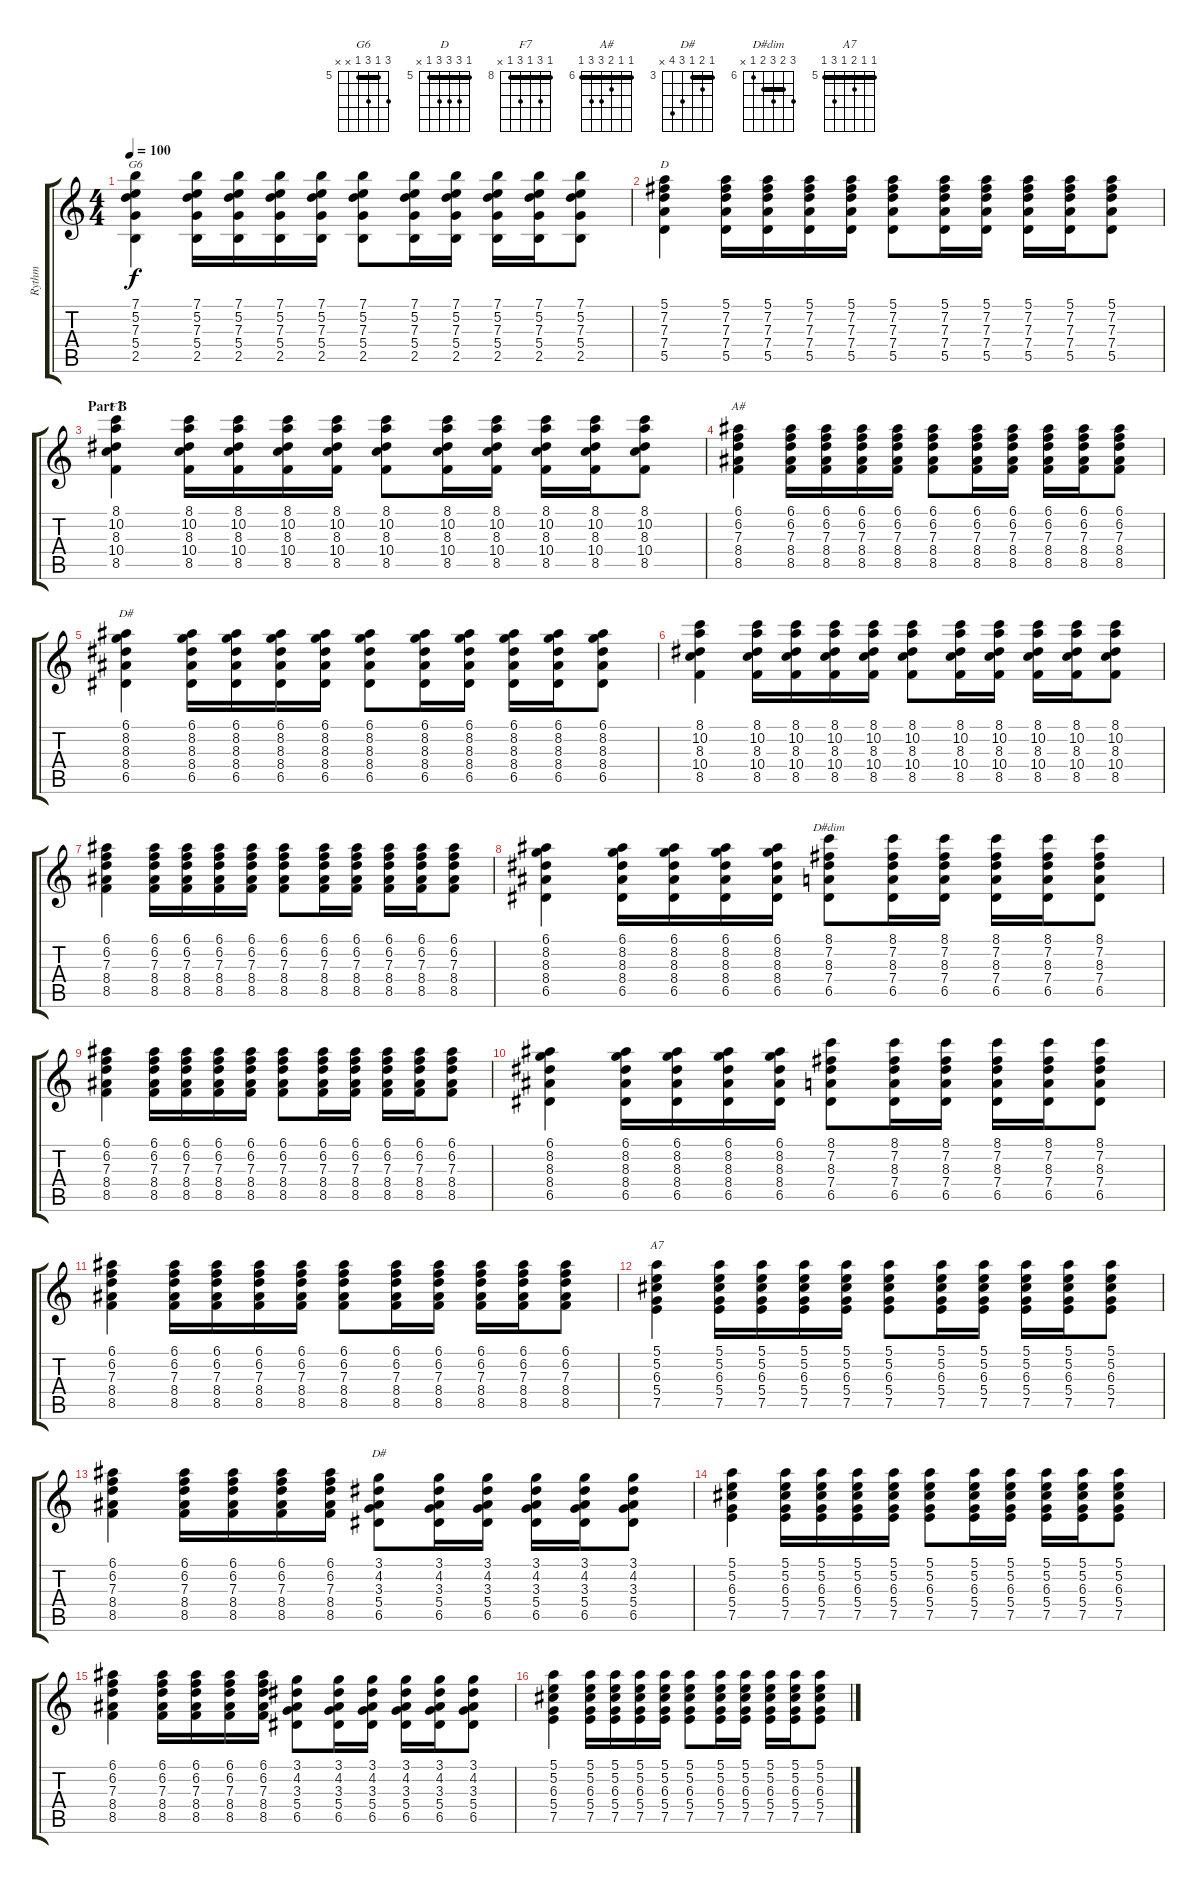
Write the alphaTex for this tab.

\track ("Rythm" "Rythm") {instrument acousticguitarsteel}
\staff {score tabs}
\tuning (E4 B3 G3 D3 A2 E2) {hide}
\chord ("G6" 7 5 7 5 x x) {firstfret 5 barre 5}
\chord ("D" 5 7 7 7 5 x) {firstfret 5 barre 5}
\chord ("F7" 8 10 8 10 8 x) {firstfret 8 barre 8}
\chord ("A#" 6 6 7 8 8 6) {firstfret 6 barre 6}
\chord ("D#" 6 8 8 8 6 x) {firstfret 6 barre 6}
\chord ("D#dim" 8 7 8 7 6 x) {firstfret 6 barre 7}
\chord ("A7" 5 5 6 5 7 5) {firstfret 5 barre 5}
\chord ("D#" 3 4 3 5 6 x) {firstfret 3 barre 3}
\ts (4 4)
\tempo 100
\clef g2
\ks c
(7.1 5.2 7.3 5.4 2.5).4{ch "G6" dy f} (7.1 5.2 7.3 5.4 2.5).16 (7.1 5.2 7.3 5.4 2.5).16 (7.1 5.2 7.3 5.4 2.5).16 (7.1 5.2 7.3 5.4 2.5).16 (7.1 5.2 7.3 5.4 2.5).8 (7.1 5.2 7.3 5.4 2.5).16 (7.1 5.2 7.3 5.4 2.5).16 (7.1 5.2 7.3 5.4 2.5).16 (7.1 5.2 7.3 5.4 2.5).16 (7.1 5.2 7.3 5.4 2.5).8 |
(5.1 7.2 7.3 7.4 5.5).4{ch "D"} (5.1 7.2 7.3 7.4 5.5).16 (5.1 7.2 7.3 7.4 5.5).16 (5.1 7.2 7.3 7.4 5.5).16 (5.1 7.2 7.3 7.4 5.5).16 (5.1 7.2 7.3 7.4 5.5).8 (5.1 7.2 7.3 7.4 5.5).16 (5.1 7.2 7.3 7.4 5.5).16 (5.1 7.2 7.3 7.4 5.5).16 (5.1 7.2 7.3 7.4 5.5).16 (5.1 7.2 7.3 7.4 5.5).8 |
\section ("" "Part B")
(8.1 10.2 8.3 10.4 8.5).4{ch "F7"} (8.1 10.2 8.3 10.4 8.5).16 (8.1 10.2 8.3 10.4 8.5).16 (8.1 10.2 8.3 10.4 8.5).16 (8.1 10.2 8.3 10.4 8.5).16 (8.1 10.2 8.3 10.4 8.5).8 (8.1 10.2 8.3 10.4 8.5).16 (8.1 10.2 8.3 10.4 8.5).16 (8.1 10.2 8.3 10.4 8.5).16 (8.1 10.2 8.3 10.4 8.5).16 (8.1 10.2 8.3 10.4 8.5).8 |
(6.1 6.2 7.3 8.4 8.5).4{ch "A#"} (6.1 6.2 7.3 8.4 8.5).16 (6.1 6.2 7.3 8.4 8.5).16 (6.1 6.2 7.3 8.4 8.5).16 (6.1 6.2 7.3 8.4 8.5).16 (6.1 6.2 7.3 8.4 8.5).8 (6.1 6.2 7.3 8.4 8.5).16 (6.1 6.2 7.3 8.4 8.5).16 (6.1 6.2 7.3 8.4 8.5).16 (6.1 6.2 7.3 8.4 8.5).16 (6.1 6.2 7.3 8.4 8.5).8 |
(6.1 8.2 8.3 8.4 6.5).4{ch "D#"} (6.1 8.2 8.3 8.4 6.5).16 (6.1 8.2 8.3 8.4 6.5).16 (6.1 8.2 8.3 8.4 6.5).16 (6.1 8.2 8.3 8.4 6.5).16 (6.1 8.2 8.3 8.4 6.5).8 (6.1 8.2 8.3 8.4 6.5).16 (6.1 8.2 8.3 8.4 6.5).16 (6.1 8.2 8.3 8.4 6.5).16 (6.1 8.2 8.3 8.4 6.5).16 (6.1 8.2 8.3 8.4 6.5).8 |
(8.1 10.2 8.3 10.4 8.5).4 (8.1 10.2 8.3 10.4 8.5).16 (8.1 10.2 8.3 10.4 8.5).16 (8.1 10.2 8.3 10.4 8.5).16 (8.1 10.2 8.3 10.4 8.5).16 (8.1 10.2 8.3 10.4 8.5).8 (8.1 10.2 8.3 10.4 8.5).16 (8.1 10.2 8.3 10.4 8.5).16 (8.1 10.2 8.3 10.4 8.5).16 (8.1 10.2 8.3 10.4 8.5).16 (8.1 10.2 8.3 10.4 8.5).8 |
(6.1 6.2 7.3 8.4 8.5).4 (6.1 6.2 7.3 8.4 8.5).16 (6.1 6.2 7.3 8.4 8.5).16 (6.1 6.2 7.3 8.4 8.5).16 (6.1 6.2 7.3 8.4 8.5).16 (6.1 6.2 7.3 8.4 8.5).8 (6.1 6.2 7.3 8.4 8.5).16 (6.1 6.2 7.3 8.4 8.5).16 (6.1 6.2 7.3 8.4 8.5).16 (6.1 6.2 7.3 8.4 8.5).16 (6.1 6.2 7.3 8.4 8.5).8 |
(6.1 8.2 8.3 8.4 6.5).4 (6.1 8.2 8.3 8.4 6.5).16 (6.1 8.2 8.3 8.4 6.5).16 (6.1 8.2 8.3 8.4 6.5).16 (6.1 8.2 8.3 8.4 6.5).16 (8.1 7.2 8.3 7.4 6.5).8{ch "D#dim"} (8.1 7.2 8.3 7.4 6.5).16 (8.1 7.2 8.3 7.4 6.5).16 (8.1 7.2 8.3 7.4 6.5).16 (8.1 7.2 8.3 7.4 6.5).16 (8.1 7.2 8.3 7.4 6.5).8 |
(6.1 6.2 7.3 8.4 8.5).4 (6.1 6.2 7.3 8.4 8.5).16 (6.1 6.2 7.3 8.4 8.5).16 (6.1 6.2 7.3 8.4 8.5).16 (6.1 6.2 7.3 8.4 8.5).16 (6.1 6.2 7.3 8.4 8.5).8 (6.1 6.2 7.3 8.4 8.5).16 (6.1 6.2 7.3 8.4 8.5).16 (6.1 6.2 7.3 8.4 8.5).16 (6.1 6.2 7.3 8.4 8.5).16 (6.1 6.2 7.3 8.4 8.5).8 |
(6.1 8.2 8.3 8.4 6.5).4 (6.1 8.2 8.3 8.4 6.5).16 (6.1 8.2 8.3 8.4 6.5).16 (6.1 8.2 8.3 8.4 6.5).16 (6.1 8.2 8.3 8.4 6.5).16 (8.1 7.2 8.3 7.4 6.5).8 (8.1 7.2 8.3 7.4 6.5).16 (8.1 7.2 8.3 7.4 6.5).16 (8.1 7.2 8.3 7.4 6.5).16 (8.1 7.2 8.3 7.4 6.5).16 (8.1 7.2 8.3 7.4 6.5).8 |
(6.1 6.2 7.3 8.4 8.5).4 (6.1 6.2 7.3 8.4 8.5).16 (6.1 6.2 7.3 8.4 8.5).16 (6.1 6.2 7.3 8.4 8.5).16 (6.1 6.2 7.3 8.4 8.5).16 (6.1 6.2 7.3 8.4 8.5).8 (6.1 6.2 7.3 8.4 8.5).16 (6.1 6.2 7.3 8.4 8.5).16 (6.1 6.2 7.3 8.4 8.5).16 (6.1 6.2 7.3 8.4 8.5).16 (6.1 6.2 7.3 8.4 8.5).8 |
(5.1 5.2 6.3 5.4 7.5).4{ch "A7"} (5.1 5.2 6.3 5.4 7.5).16 (5.1 5.2 6.3 5.4 7.5).16 (5.1 5.2 6.3 5.4 7.5).16 (5.1 5.2 6.3 5.4 7.5).16 (5.1 5.2 6.3 5.4 7.5).8 (5.1 5.2 6.3 5.4 7.5).16 (5.1 5.2 6.3 5.4 7.5).16 (5.1 5.2 6.3 5.4 7.5).16 (5.1 5.2 6.3 5.4 7.5).16 (5.1 5.2 6.3 5.4 7.5).8 |
(6.1 6.2 7.3 8.4 8.5).4 (6.1 6.2 7.3 8.4 8.5).16 (6.1 6.2 7.3 8.4 8.5).16 (6.1 6.2 7.3 8.4 8.5).16 (6.1 6.2 7.3 8.4 8.5).16 (3.1 4.2 3.3 5.4 6.5).8{ch "D#"} (3.1 4.2 3.3 5.4 6.5).16 (3.1 4.2 3.3 5.4 6.5).16 (3.1 4.2 3.3 5.4 6.5).16 (3.1 4.2 3.3 5.4 6.5).16 (3.1 4.2 3.3 5.4 6.5).8 |
(5.1 5.2 6.3 5.4 7.5).4 (5.1 5.2 6.3 5.4 7.5).16 (5.1 5.2 6.3 5.4 7.5).16 (5.1 5.2 6.3 5.4 7.5).16 (5.1 5.2 6.3 5.4 7.5).16 (5.1 5.2 6.3 5.4 7.5).8 (5.1 5.2 6.3 5.4 7.5).16 (5.1 5.2 6.3 5.4 7.5).16 (5.1 5.2 6.3 5.4 7.5).16 (5.1 5.2 6.3 5.4 7.5).16 (5.1 5.2 6.3 5.4 7.5).8 |
(6.1 6.2 7.3 8.4 8.5).4 (6.1 6.2 7.3 8.4 8.5).16 (6.1 6.2 7.3 8.4 8.5).16 (6.1 6.2 7.3 8.4 8.5).16 (6.1 6.2 7.3 8.4 8.5).16 (3.1 4.2 3.3 5.4 6.5).8 (3.1 4.2 3.3 5.4 6.5).16 (3.1 4.2 3.3 5.4 6.5).16 (3.1 4.2 3.3 5.4 6.5).16 (3.1 4.2 3.3 5.4 6.5).16 (3.1 4.2 3.3 5.4 6.5).8 |
(5.1 5.2 6.3 5.4 7.5).4 (5.1 5.2 6.3 5.4 7.5).16 (5.1 5.2 6.3 5.4 7.5).16 (5.1 5.2 6.3 5.4 7.5).16 (5.1 5.2 6.3 5.4 7.5).16 (5.1 5.2 6.3 5.4 7.5).8 (5.1 5.2 6.3 5.4 7.5).16 (5.1 5.2 6.3 5.4 7.5).16 (5.1 5.2 6.3 5.4 7.5).16 (5.1 5.2 6.3 5.4 7.5).16 (5.1 5.2 6.3 5.4 7.5).8
